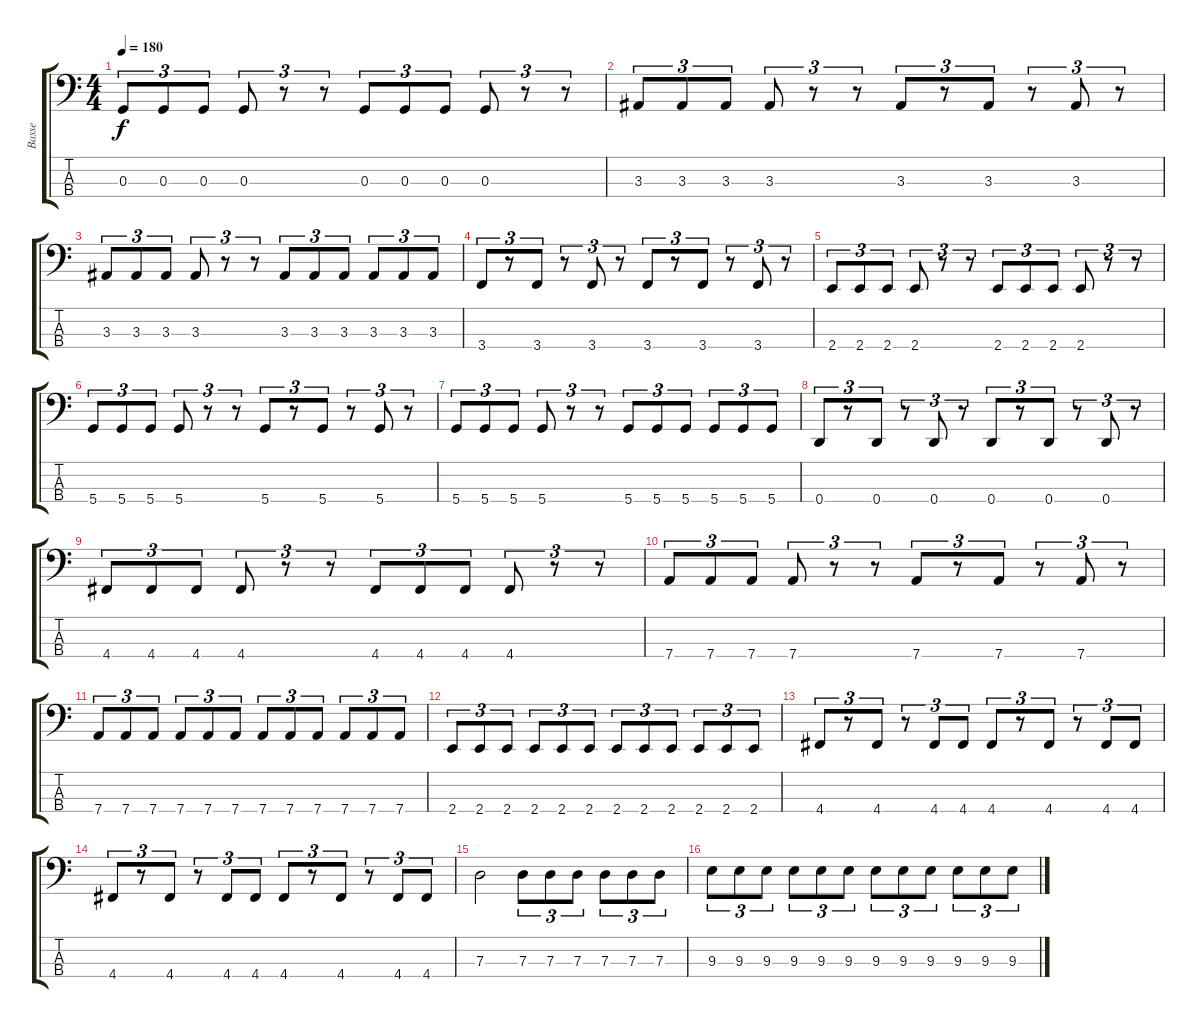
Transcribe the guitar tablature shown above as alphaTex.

\track ("Basse" "Basse") {instrument electricbassfinger}
\staff {score tabs}
\tuning (F2 C2 G1 D1) {hide}
\ts (4 4)
\tempo 180
\clef f4
\ks c
0.3.8{tu (3 2) dy f} 0.3.8{tu (3 2)} 0.3.8{tu (3 2)} 0.3.8{tu (3 2)} r.8{tu (3 2)} r.8{tu (3 2)} 0.3.8{tu (3 2)} 0.3.8{tu (3 2)} 0.3.8{tu (3 2)} 0.3.8{tu (3 2)} r.8{tu (3 2)} r.8{tu (3 2)} |
3.3.8{tu (3 2)} 3.3.8{tu (3 2)} 3.3.8{tu (3 2)} 3.3.8{tu (3 2)} r.8{tu (3 2)} r.8{tu (3 2)} 3.3.8{tu (3 2)} r.8{tu (3 2)} 3.3.8{tu (3 2)} r.8{tu (3 2)} 3.3.8{tu (3 2)} r.8{tu (3 2)} |
3.3.8{tu (3 2)} 3.3.8{tu (3 2)} 3.3.8{tu (3 2)} 3.3.8{tu (3 2)} r.8{tu (3 2)} r.8{tu (3 2)} 3.3.8{tu (3 2)} 3.3.8{tu (3 2)} 3.3.8{tu (3 2)} 3.3.8{tu (3 2)} 3.3.8{tu (3 2)} 3.3.8{tu (3 2)} |
3.4.8{tu (3 2)} r.8{tu (3 2)} 3.4.8{tu (3 2)} r.8{tu (3 2)} 3.4.8{tu (3 2)} r.8{tu (3 2)} 3.4.8{tu (3 2)} r.8{tu (3 2)} 3.4.8{tu (3 2)} r.8{tu (3 2)} 3.4.8{tu (3 2)} r.8{tu (3 2)} |
2.4.8{tu (3 2)} 2.4.8{tu (3 2)} 2.4.8{tu (3 2)} 2.4.8{tu (3 2)} r.8{tu (3 2)} r.8{tu (3 2)} 2.4.8{tu (3 2)} 2.4.8{tu (3 2)} 2.4.8{tu (3 2)} 2.4.8{tu (3 2)} r.8{tu (3 2)} r.8{tu (3 2)} |
5.4.8{tu (3 2)} 5.4.8{tu (3 2)} 5.4.8{tu (3 2)} 5.4.8{tu (3 2)} r.8{tu (3 2)} r.8{tu (3 2)} 5.4.8{tu (3 2)} r.8{tu (3 2)} 5.4.8{tu (3 2)} r.8{tu (3 2)} 5.4.8{tu (3 2)} r.8{tu (3 2)} |
5.4.8{tu (3 2)} 5.4.8{tu (3 2)} 5.4.8{tu (3 2)} 5.4.8{tu (3 2)} r.8{tu (3 2)} r.8{tu (3 2)} 5.4.8{tu (3 2)} 5.4.8{tu (3 2)} 5.4.8{tu (3 2)} 5.4.8{tu (3 2)} 5.4.8{tu (3 2)} 5.4.8{tu (3 2)} |
0.4.8{tu (3 2)} r.8{tu (3 2)} 0.4.8{tu (3 2)} r.8{tu (3 2)} 0.4.8{tu (3 2)} r.8{tu (3 2)} 0.4.8{tu (3 2)} r.8{tu (3 2)} 0.4.8{tu (3 2)} r.8{tu (3 2)} 0.4.8{tu (3 2)} r.8{tu (3 2)} |
4.4.8{tu (3 2)} 4.4.8{tu (3 2)} 4.4.8{tu (3 2)} 4.4.8{tu (3 2)} r.8{tu (3 2)} r.8{tu (3 2)} 4.4.8{tu (3 2)} 4.4.8{tu (3 2)} 4.4.8{tu (3 2)} 4.4.8{tu (3 2)} r.8{tu (3 2)} r.8{tu (3 2)} |
7.4.8{tu (3 2)} 7.4.8{tu (3 2)} 7.4.8{tu (3 2)} 7.4.8{tu (3 2)} r.8{tu (3 2)} r.8{tu (3 2)} 7.4.8{tu (3 2)} r.8{tu (3 2)} 7.4.8{tu (3 2)} r.8{tu (3 2)} 7.4.8{tu (3 2)} r.8{tu (3 2)} |
7.4.8{tu (3 2)} 7.4.8{tu (3 2)} 7.4.8{tu (3 2)} 7.4.8{tu (3 2)} 7.4.8{tu (3 2)} 7.4.8{tu (3 2)} 7.4.8{tu (3 2)} 7.4.8{tu (3 2)} 7.4.8{tu (3 2)} 7.4.8{tu (3 2)} 7.4.8{tu (3 2)} 7.4.8{tu (3 2)} |
2.4.8{tu (3 2)} 2.4.8{tu (3 2)} 2.4.8{tu (3 2)} 2.4.8{tu (3 2)} 2.4.8{tu (3 2)} 2.4.8{tu (3 2)} 2.4.8{tu (3 2)} 2.4.8{tu (3 2)} 2.4.8{tu (3 2)} 2.4.8{tu (3 2)} 2.4.8{tu (3 2)} 2.4.8{tu (3 2)} |
4.4.8{tu (3 2)} r.8{tu (3 2)} 4.4.8{tu (3 2)} r.8{tu (3 2)} 4.4.8{tu (3 2)} 4.4.8{tu (3 2)} 4.4.8{tu (3 2)} r.8{tu (3 2)} 4.4.8{tu (3 2)} r.8{tu (3 2)} 4.4.8{tu (3 2)} 4.4.8{tu (3 2)} |
4.4.8{tu (3 2)} r.8{tu (3 2)} 4.4.8{tu (3 2)} r.8{tu (3 2)} 4.4.8{tu (3 2)} 4.4.8{tu (3 2)} 4.4.8{tu (3 2)} r.8{tu (3 2)} 4.4.8{tu (3 2)} r.8{tu (3 2)} 4.4.8{tu (3 2)} 4.4.8{tu (3 2)} |
7.3.2 7.3.8{tu (3 2)} 7.3.8{tu (3 2)} 7.3.8{tu (3 2)} 7.3.8{tu (3 2)} 7.3.8{tu (3 2)} 7.3.8{tu (3 2)} |
9.3.8{tu (3 2)} 9.3.8{tu (3 2)} 9.3.8{tu (3 2)} 9.3.8{tu (3 2)} 9.3.8{tu (3 2)} 9.3.8{tu (3 2)} 9.3.8{tu (3 2)} 9.3.8{tu (3 2)} 9.3.8{tu (3 2)} 9.3.8{tu (3 2)} 9.3.8{tu (3 2)} 9.3.8{tu (3 2)}
